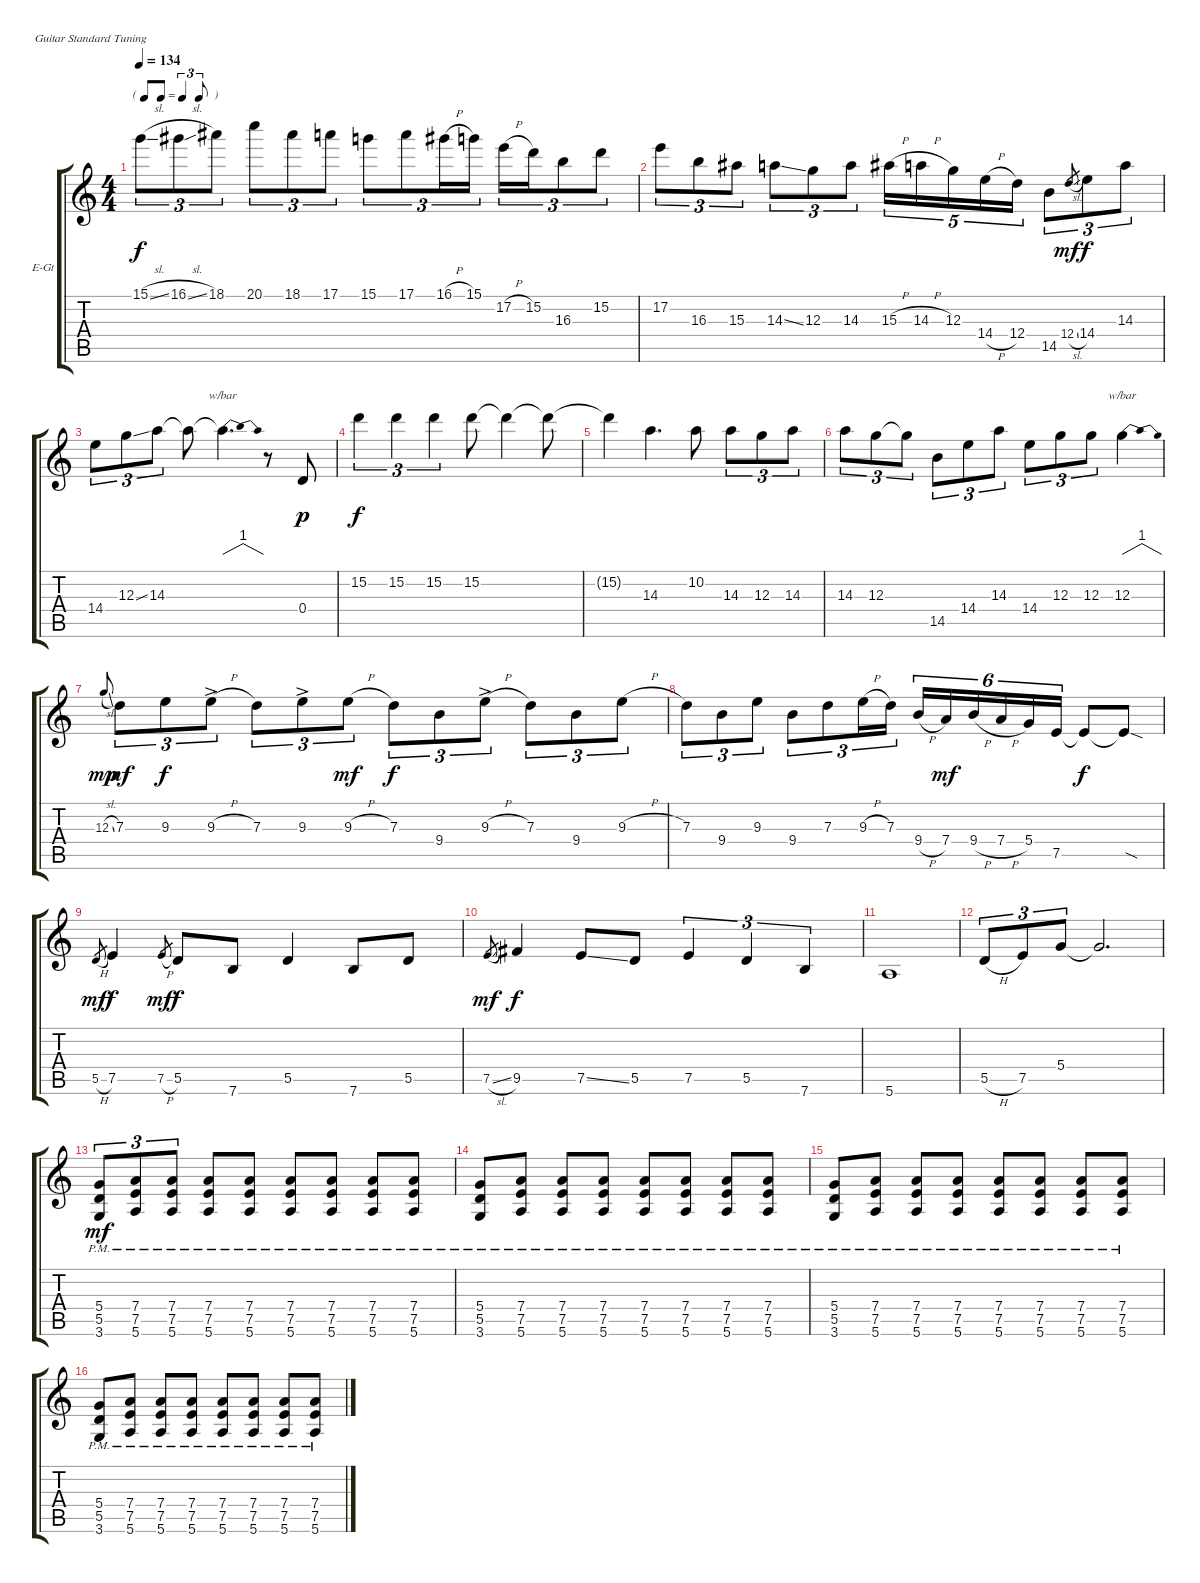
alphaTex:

\bracketExtendMode groupsimilarinstruments
\firstSystemTrackNameOrientation horizontal
\otherSystemsTrackNameOrientation horizontal
\track ("Ritchie Blackmore" "E-Gt") {instrument overdrivenguitar}
\staff {score tabs}
\tuning (E4 B3 G3 D3 A2 E2)
\ts (4 4)
\tf triplet8th
\tempo 134
\clef g2
\ks c
15.1{sl}.8{tu (3 2) dy f} 16.1{sl}.8{tu (3 2)} 18.1.8{tu (3 2)} 20.1.8{tu (3 2)} 18.1.8{tu (3 2)} 17.1.8{tu (3 2)} 15.1.8{tu (3 2)} 17.1.8{tu (3 2)} 16.1{h}.16{tu (3 2)} 15.1.16{tu (3 2)} 17.2{h}.16{tu (3 2)} 15.2.16{tu (3 2)} 16.3.8{tu (3 2)} 15.2.8{tu (3 2)} |
17.2.8{tu (3 2)} 16.3.8{tu (3 2)} 15.3.8{tu (3 2)} 14.3{ss}.8{tu (3 2)} 12.3.8{tu (3 2)} 14.3.8{tu (3 2)} 15.3{h}.16{tu (5 4)} 14.3{h}.16{tu (5 4)} 12.3.16{tu (5 4)} 14.4{h}.16{tu (5 4)} 12.4.16{tu (5 4)} 14.5.8{tu (3 2)} 12.4{sl}.8{gr dy mf} 14.4.8{tu (3 2) dy f} 14.3.8{tu (3 2)} |
14.4.8{tu (3 2)} 12.3{ss}.8{tu (3 2)} 14.3.8{tu (3 2)} 14.3{t}.8 14.3{t}.4{d tbe (dip default 0 0 30 4 60 0)} r.8 0.4.8{dy p} |
15.2.4{tu (3 2) dy f} 15.2.4{tu (3 2)} 15.2.4{tu (3 2)} 15.2.8 15.2{t}.4 15.2{t}.8 |
15.2{t}.4 14.3.4{d} 10.2.8 14.3.8{tu (3 2)} 12.3.8{tu (3 2)} 14.3.8{tu (3 2)} |
14.3.8{tu (3 2)} 12.3.8{tu (3 2)} 12.3{t}.8{tu (3 2)} 14.5.8{tu (3 2)} 14.4.8{tu (3 2)} 14.3.8{tu (3 2)} 14.4.8{tu (3 2)} 12.3.8{tu (3 2)} 12.3.8{tu (3 2)} 12.3.4{tbe (dip default 0 0 30 4 60 0)} |
12.3{sl}.8{gr onbeat dy mp} 7.3.8{tu (3 2) dy mf} 9.3.8{tu (3 2) dy f} 9.3{h ac}.8{tu (3 2)} 7.3.8{tu (3 2)} 9.3{ac}.8{tu (3 2)} 9.3{h}.8{tu (3 2) dy mf} 7.3.8{tu (3 2) dy f} 9.4.8{tu (3 2)} 9.3{h ac}.8{tu (3 2)} 7.3.8{tu (3 2)} 9.4.8{tu (3 2)} 9.3{h}.8{tu (3 2)} |
7.3.8{tu (3 2)} 9.4.8{tu (3 2)} 9.3.8{tu (3 2)} 9.4.8{tu (3 2)} 7.3.8{tu (3 2)} 9.3{h}.16{tu (3 2)} 7.3.16{tu (3 2)} 9.4{h}.16{tu (6 4)} 7.4.16{tu (6 4) dy mf} 9.4{h}.16{tu (6 4)} 7.4{h}.16{tu (6 4)} 5.4.16{tu (6 4)} 7.5.16{tu (6 4)} 7.5{t}.8{dy f} 7.5{sod t}.8 |
5.5{h}.8{gr dy mf} 7.5.4{dy f} 7.5{h}.8{gr dy mf} 5.5.8{dy f} 7.6.8 5.5.4 7.6.8 5.5.8 |
7.5{sl}.8{gr dy mf} 9.5.4{dy f} 7.5{ss}.8 5.5.8 7.5.4{tu (3 2)} 5.5.4{tu (3 2)} 7.6.4{tu (3 2)} |
5.6.1 |
5.5{h}.8{tu (3 2)} 7.5.8{tu (3 2)} 5.4.8{tu (3 2)} 5.4{t}.2{d} |
(5.4{pm} 5.5{pm} 3.6{pm}).8{tu (3 2) dy mf} (7.4{pm} 7.5{pm} 5.6{pm}).8{tu (3 2)} (7.4{pm} 7.5{pm} 5.6{pm}).8{tu (3 2)} (7.4{pm} 7.5{pm} 5.6{pm}).8 (7.4{pm} 7.5{pm} 5.6{pm}).8 (7.4{pm} 7.5{pm} 5.6{pm}).8 (7.4{pm} 7.5{pm} 5.6{pm}).8 (7.4{pm} 7.5{pm} 5.6{pm}).8 (7.4{pm} 7.5{pm} 5.6{pm}).8 |
(5.4{pm} 5.5{pm} 3.6{pm}).8 (7.4{pm} 7.5{pm} 5.6{pm}).8 (7.4{pm} 7.5{pm} 5.6{pm}).8 (7.4{pm} 7.5{pm} 5.6{pm}).8 (7.4{pm} 7.5{pm} 5.6{pm}).8 (7.4{pm} 7.5{pm} 5.6{pm}).8 (7.4{pm} 7.5{pm} 5.6{pm}).8 (7.4{pm} 7.5{pm} 5.6{pm}).8 |
(5.4{pm} 5.5{pm} 3.6{pm}).8 (7.4{pm} 7.5{pm} 5.6{pm}).8 (7.4{pm} 7.5{pm} 5.6{pm}).8 (7.4{pm} 7.5{pm} 5.6{pm}).8 (7.4{pm} 7.5{pm} 5.6{pm}).8 (7.4{pm} 7.5{pm} 5.6{pm}).8 (7.4{pm} 7.5{pm} 5.6{pm}).8 (7.4{pm} 7.5{pm} 5.6{pm}).8 |
(5.4{pm} 5.5{pm} 3.6{pm}).8 (7.4{pm} 7.5{pm} 5.6{pm}).8 (7.4{pm} 7.5{pm} 5.6{pm}).8 (7.4{pm} 7.5{pm} 5.6{pm}).8 (7.4{pm} 7.5{pm} 5.6{pm}).8 (7.4{pm} 7.5{pm} 5.6{pm}).8 (7.4{pm} 7.5{pm} 5.6{pm}).8 (7.4{pm} 7.5{pm} 5.6{pm}).8
